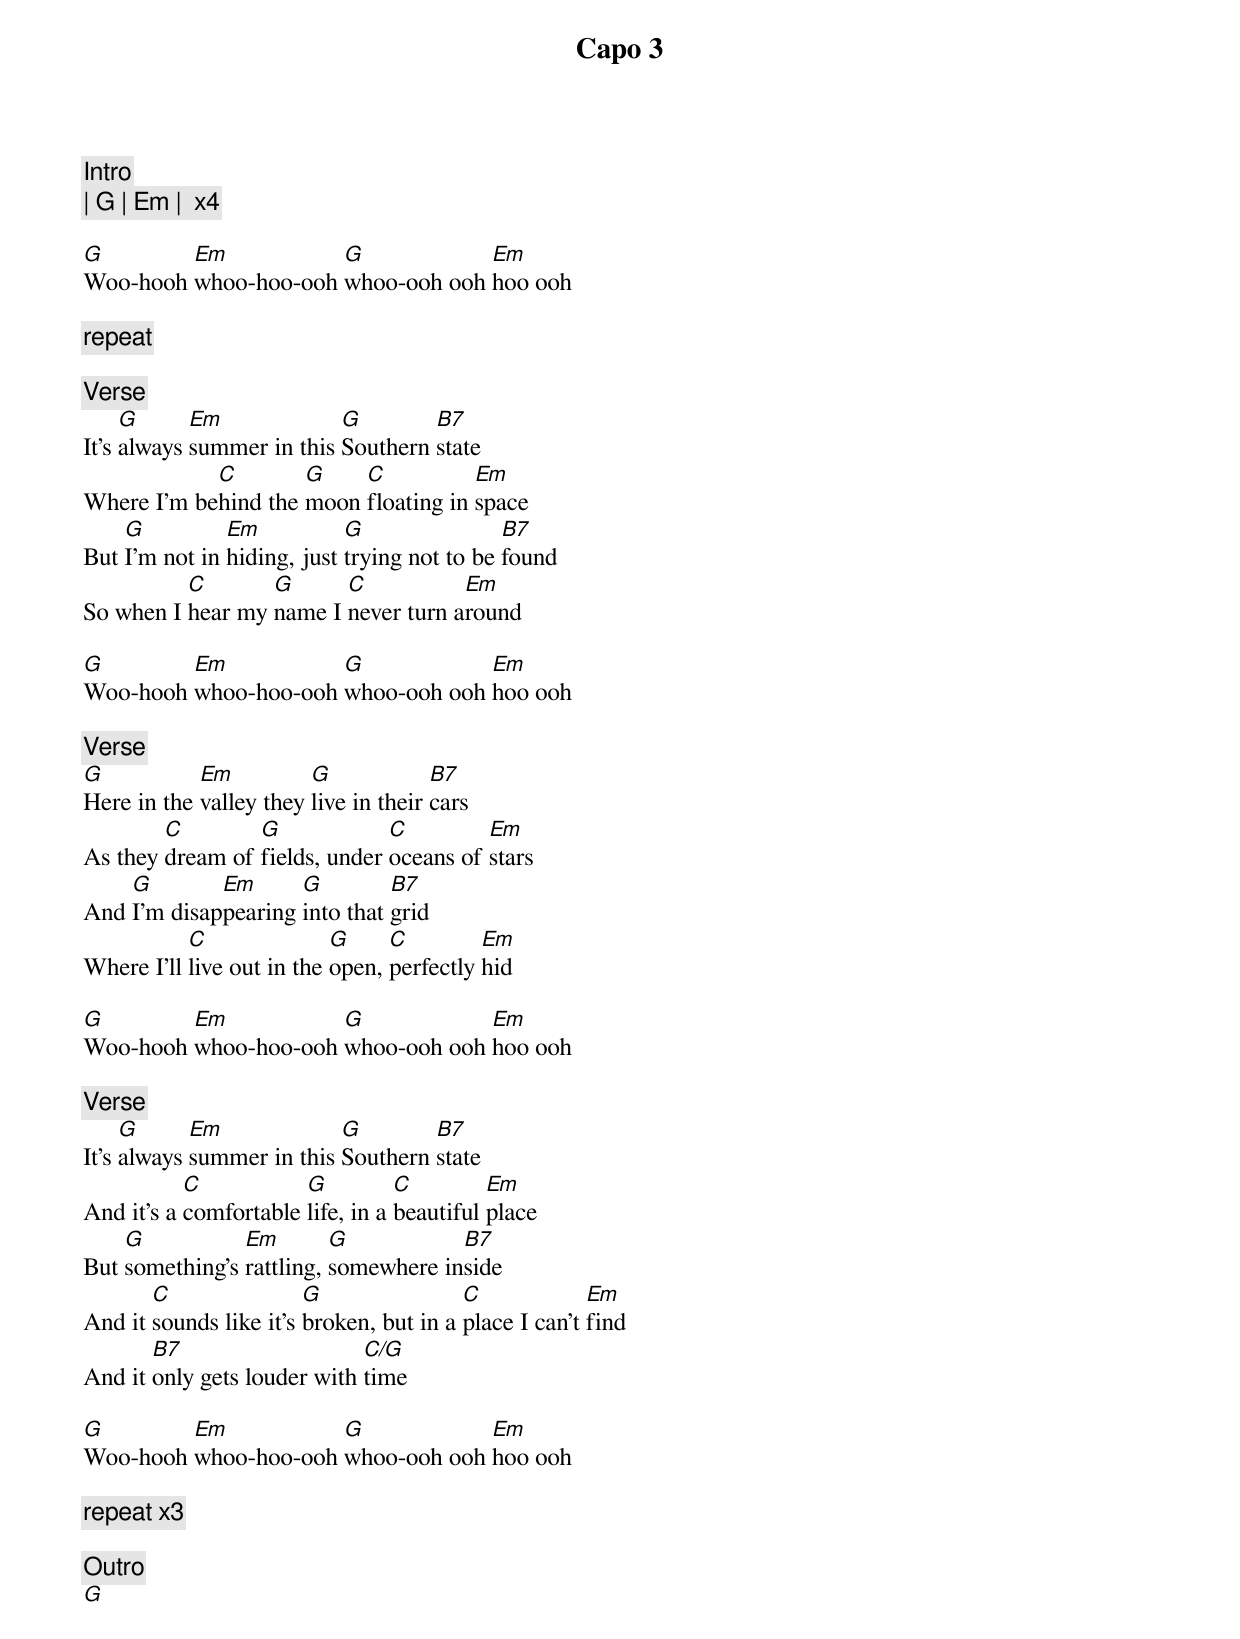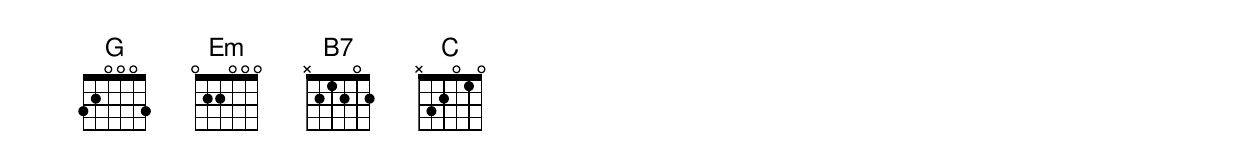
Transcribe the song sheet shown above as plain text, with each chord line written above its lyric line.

Capo 3

[Intro]
| G | Em |  [x4]

G        Em           G            Em
Woo-hooh whoo-hoo-ooh whoo-ooh ooh hoo ooh

[repeat]

[Verse]
     G      Em             G        B7
It's always summer in this Southern state
            C        G    C           Em
Where I'm behind the moon floating in space
    G          Em           G                B7
But I'm not in hiding, just trying not to be found
          C       G      C           Em
So when I hear my name I never turn around

G        Em           G            Em
Woo-hooh whoo-hoo-ooh whoo-ooh ooh hoo ooh

[Verse]
G           Em          G             B7
Here in the valley they live in their cars
        C        G             C         Em
As they dream of fields, under oceans of stars
    G        Em      G         B7
And I'm disappearing into that grid
           C               G     C         Em
Where I'll live out in the open, perfectly hid

G        Em           G            Em
Woo-hooh whoo-hoo-ooh whoo-ooh ooh hoo ooh

[Verse]
     G      Em             G        B7
It's always summer in this Southern state
           C           G          C         Em
And it's a comfortable life, in a beautiful place
    G           Em        G           B7
But something's rattling, somewhere inside
       C                G                C             Em
And it sounds like it's broken, but in a place I can't find
       B7                    C/G
And it only gets louder with time

G        Em           G            Em
Woo-hooh whoo-hoo-ooh whoo-ooh ooh hoo ooh

[repeat x3]

[Outro]
G
